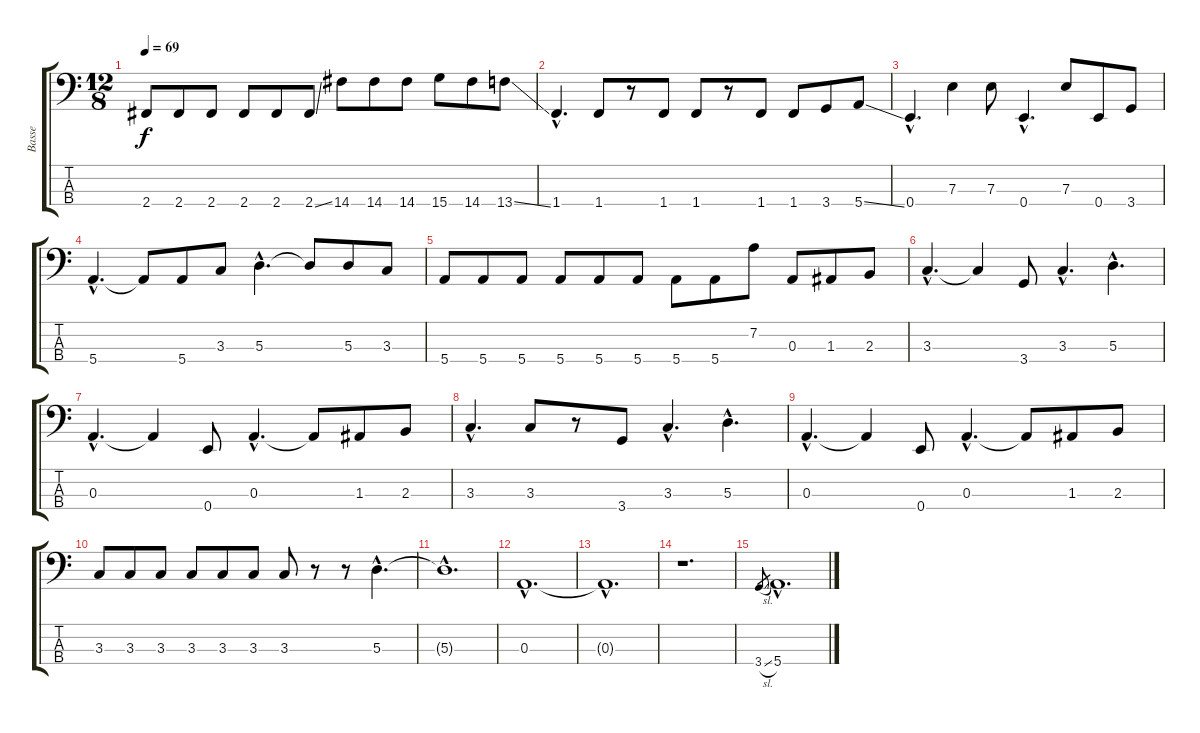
\track ("Basse" "Basse") {instrument electricbassfinger}
\staff {score tabs}
\tuning (G2 D2 A1 E1) {hide}
\ts (12 8)
\tempo 69
\clef f4
\ks c
2.4.8{dy f} 2.4.8 2.4.8 2.4.8 2.4.8 2.4{ss}.8 14.4.8 14.4.8 14.4.8 15.4.8 14.4.8 13.4{ss}.8 |
1.4{hac}.4{d} 1.4.8 r.8 1.4.8 1.4.8 r.8 1.4.8 1.4.8 3.4.8 5.4{ss}.8 |
0.4{hac}.4{d} 7.3.4 7.3.8 0.4{hac}.4{d} 7.3.8 0.4.8 3.4.8 |
5.4{hac}.4{d} 5.4{t}.8 5.4.8 3.3.8 5.3{hac}.4{d} 5.3{t}.8 5.3.8 3.3.8 |
5.4.8 5.4.8 5.4.8 5.4.8 5.4.8 5.4.8 5.4.8 5.4.8 7.2.8 0.3.8 1.3.8 2.3.8 |
3.3{hac}.4{d} 3.3{t}.4 3.4.8 3.3{hac}.4{d} 5.3{hac}.4{d} |
0.3{hac}.4{d} 0.3{t}.4 0.4.8 0.3{hac}.4{d} 0.3{t}.8 1.3.8 2.3.8 |
3.3{hac}.4{d} 3.3.8 r.8 3.4.8 3.3{hac}.4{d} 5.3{hac}.4{d} |
0.3{hac}.4{d} 0.3{t}.4 0.4.8 0.3{hac}.4{d} 0.3{t}.8 1.3.8 2.3.8 |
3.3.8 3.3.8 3.3.8 3.3.8 3.3.8 3.3.8 3.3.8 r.8 r.8 5.3{hac}.4{d} |
5.3{hac t}.1{d} |
0.3{hac}.1{d} |
0.3{hac t}.1{d} |
r.1{d} |
3.4{sl}.8{gr} 5.4{hac}.1{d}
